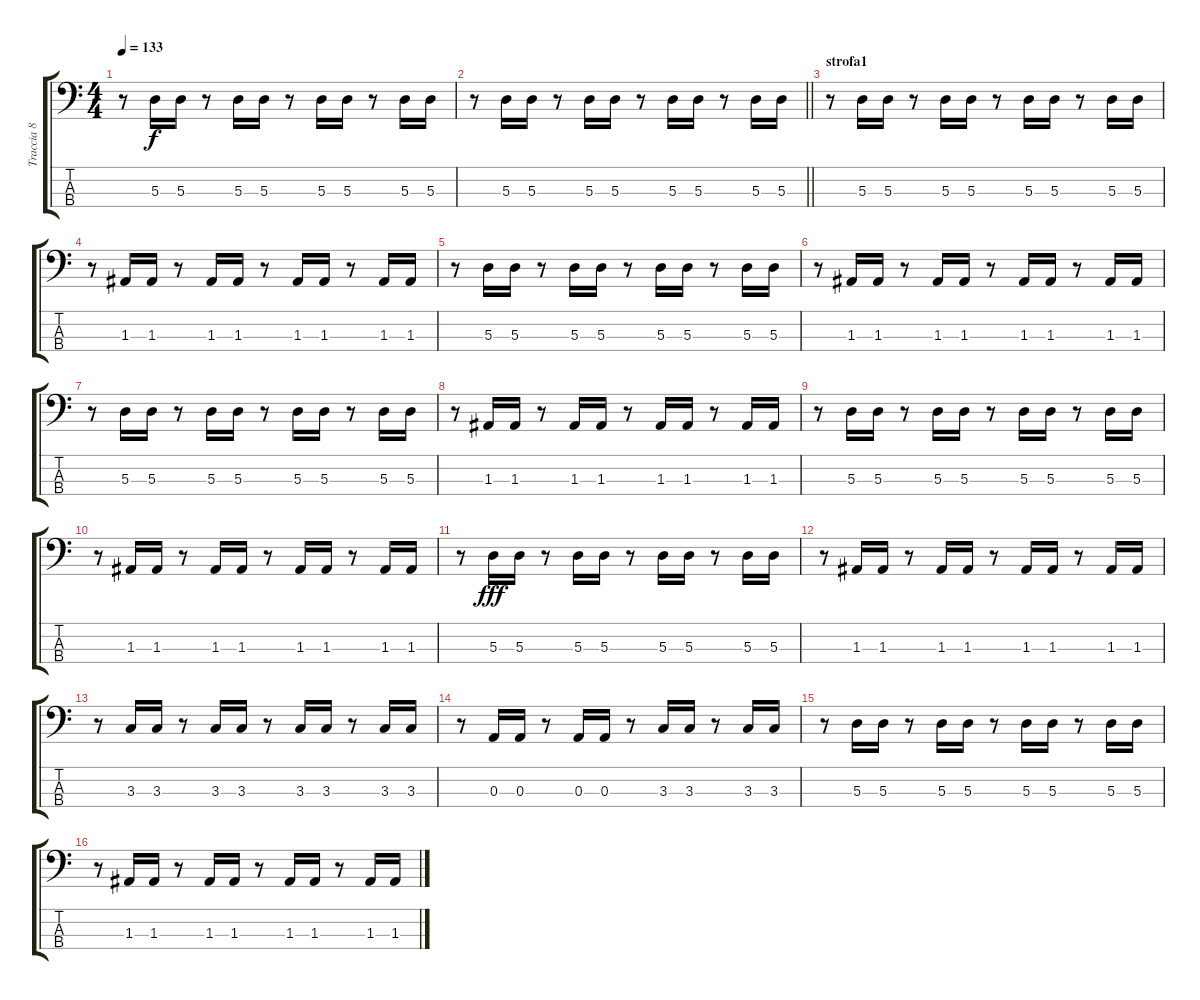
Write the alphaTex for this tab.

\track ("Traccia 8" "Traccia 8") {instrument synthbass1}
\staff {score tabs}
\tuning (G2 D2 A1 E1) {hide}
\ts (4 4)
\tempo 133
\clef f4
\ks c
r.8{dy fff} 5.3.16{dy f} 5.3.16 r.8 5.3.16 5.3.16 r.8 5.3.16 5.3.16 r.8 5.3.16 5.3.16 |
\barLineRight lightlight
r.8 5.3.16 5.3.16 r.8 5.3.16 5.3.16 r.8 5.3.16 5.3.16 r.8 5.3.16 5.3.16 |
\section ("" "strofa1")
r.8 5.3.16 5.3.16 r.8 5.3.16 5.3.16 r.8 5.3.16 5.3.16 r.8 5.3.16 5.3.16 |
r.8 1.3.16 1.3.16 r.8 1.3.16 1.3.16 r.8 1.3.16 1.3.16 r.8 1.3.16 1.3.16 |
r.8 5.3.16 5.3.16 r.8 5.3.16 5.3.16 r.8 5.3.16 5.3.16 r.8 5.3.16 5.3.16 |
r.8 1.3.16 1.3.16 r.8 1.3.16 1.3.16 r.8 1.3.16 1.3.16 r.8 1.3.16 1.3.16 |
r.8 5.3.16 5.3.16 r.8 5.3.16 5.3.16 r.8 5.3.16 5.3.16 r.8 5.3.16 5.3.16 |
r.8 1.3.16 1.3.16 r.8 1.3.16 1.3.16 r.8 1.3.16 1.3.16 r.8 1.3.16 1.3.16 |
r.8 5.3.16 5.3.16 r.8 5.3.16 5.3.16 r.8 5.3.16 5.3.16 r.8 5.3.16 5.3.16 |
r.8 1.3.16 1.3.16 r.8 1.3.16 1.3.16 r.8 1.3.16 1.3.16 r.8 1.3.16 1.3.16 |
r.8 5.3.16{dy fff} 5.3.16 r.8 5.3.16 5.3.16 r.8 5.3.16 5.3.16 r.8 5.3.16 5.3.16 |
r.8 1.3.16 1.3.16 r.8 1.3.16 1.3.16 r.8 1.3.16 1.3.16 r.8 1.3.16 1.3.16 |
r.8 3.3.16 3.3.16 r.8 3.3.16 3.3.16 r.8 3.3.16 3.3.16 r.8 3.3.16 3.3.16 |
r.8 0.3.16 0.3.16 r.8 0.3.16 0.3.16 r.8 3.3.16 3.3.16 r.8 3.3.16 3.3.16 |
r.8 5.3.16 5.3.16 r.8 5.3.16 5.3.16 r.8 5.3.16 5.3.16 r.8 5.3.16 5.3.16 |
r.8 1.3.16 1.3.16 r.8 1.3.16 1.3.16 r.8 1.3.16 1.3.16 r.8 1.3.16 1.3.16
